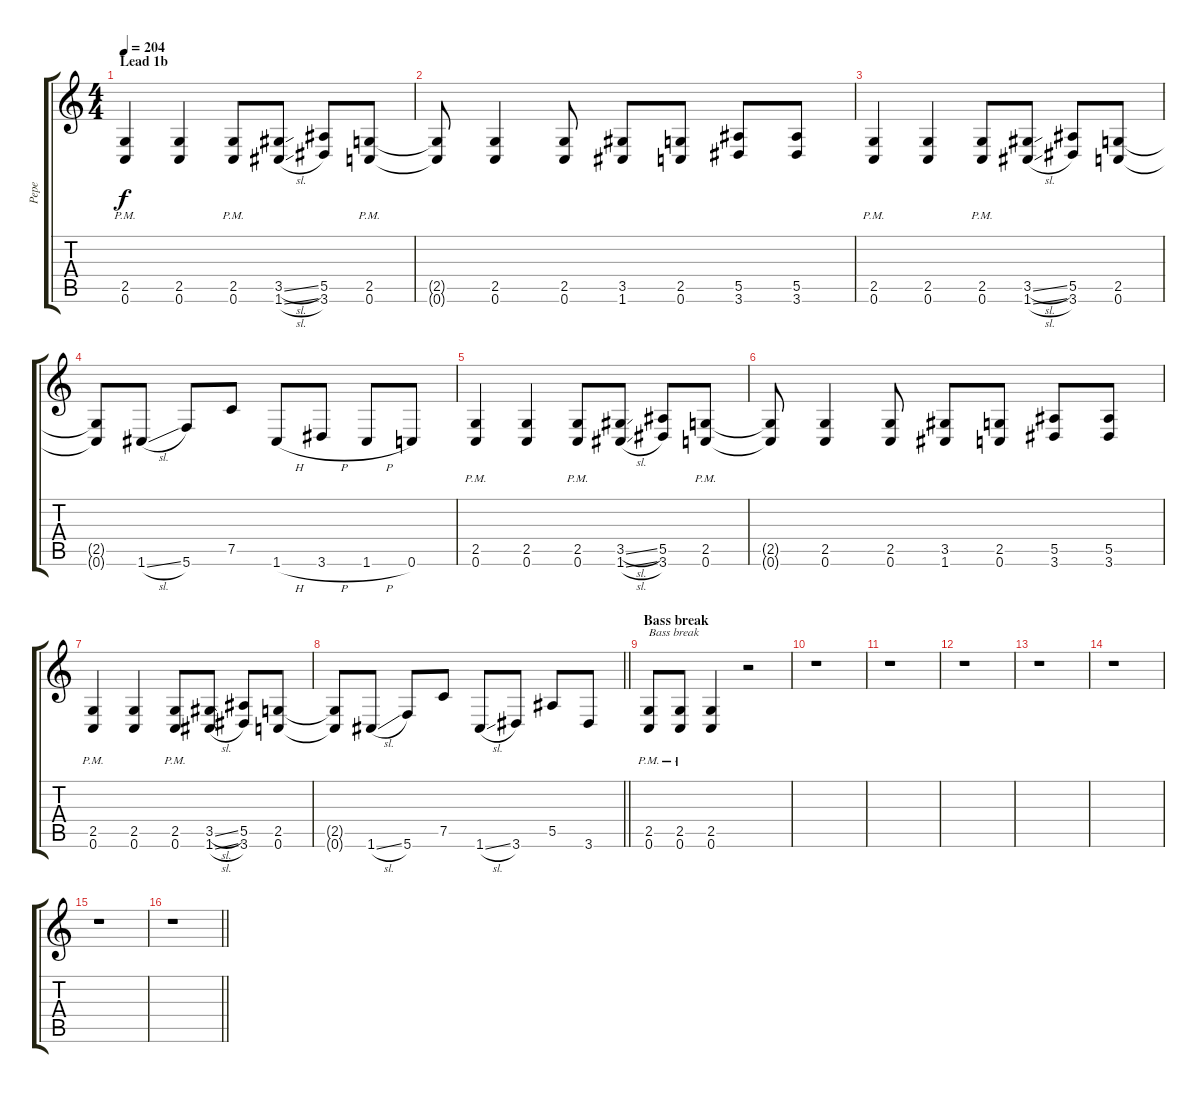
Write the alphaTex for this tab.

\track ("Pepe" "Pepe") {instrument overdrivenguitar}
\staff {score tabs}
\tuning (C4 G3 Eb3 Bb2 F2 C2) {hide}
\ts (4 4)
\section ("" "Lead 1b")
\tempo 204
\clef g2
\ks c
(2.5{pm} 0.6{pm}).4{dy f} (2.5 0.6).4 (2.5{pm} 0.6{pm}).8 (3.5{sl} 1.6{sl}).8 (5.5 3.6).8 (2.5{pm} 0.6{pm}).8 |
(2.5{t} 0.6{t}).8 (2.5 0.6).4 (2.5 0.6).8 (3.5 1.6).8 (2.5 0.6).8 (5.5 3.6).8 (5.5 3.6).8 |
(2.5{pm} 0.6{pm}).4 (2.5 0.6).4 (2.5{pm} 0.6).8 (3.5{sl} 1.6{sl}).8 (5.5 3.6).8 (2.5 0.6).8 |
(2.5{t} 0.6{t}).8 1.6{sl}.8 5.6.8 7.5.8 1.6{h}.8 3.6{h}.8 1.6{h}.8 0.6.8 |
(2.5{pm} 0.6{pm}).4 (2.5 0.6).4 (2.5{pm} 0.6{pm}).8 (3.5{sl} 1.6{sl}).8 (5.5 3.6).8 (2.5{pm} 0.6{pm}).8 |
(2.5{t} 0.6{t}).8 (2.5 0.6).4 (2.5 0.6).8 (3.5 1.6).8 (2.5 0.6).8 (5.5 3.6).8 (5.5 3.6).8 |
(2.5{pm} 0.6{pm}).4 (2.5 0.6).4 (2.5{pm} 0.6).8 (3.5{sl} 1.6{sl}).8 (5.5 3.6).8 (2.5 0.6).8 |
\barLineRight lightlight
(2.5{t} 0.6{t}).8 1.6{sl}.8 5.6.8 7.5.8 1.6{sl}.8 3.6.8 5.5.8 3.6.8 |
\section ("" "Bass break")
(2.5{pm} 0.6{pm}).8{txt "Bass break"} (2.5{pm} 0.6{pm}).8 (2.5 0.6).4 r.2 |
r.1 |
r.1 |
r.1 |
r.1 |
r.1 |
r.1 |
\barLineRight lightlight
r.1
